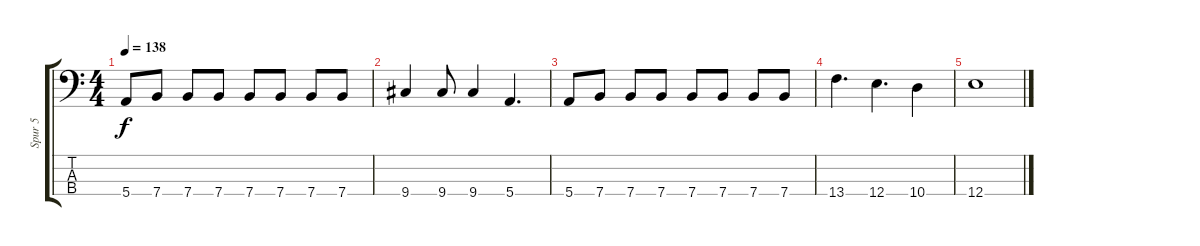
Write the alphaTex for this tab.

\track ("Spur 5" "Spur 5") {instrument electricbasspick}
\staff {score tabs}
\tuning (G2 D2 A1 E1) {hide}
\ts (4 4)
\tempo 138
\clef f4
\ks c
5.4.8{dy f} 7.4.8 7.4.8 7.4.8 7.4.8 7.4.8 7.4.8 7.4.8 |
9.4.4 9.4.8 9.4.4 5.4.4{d} |
5.4.8 7.4.8 7.4.8 7.4.8 7.4.8 7.4.8 7.4.8 7.4.8 |
13.4.4{d} 12.4.4{d} 10.4.4 |
12.4.1
